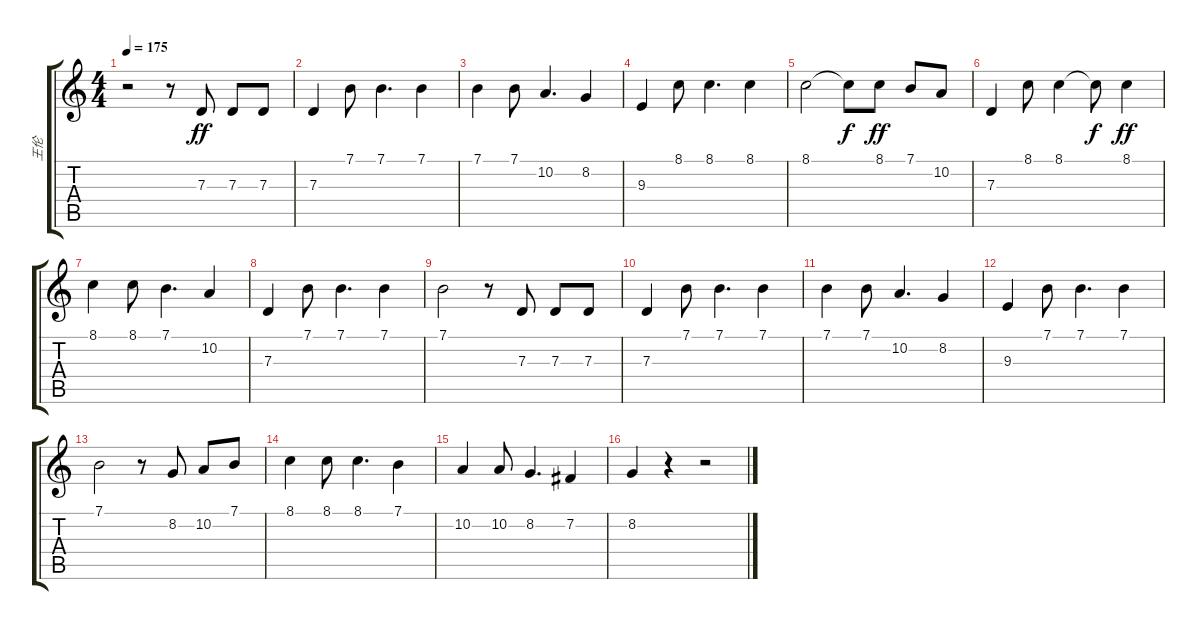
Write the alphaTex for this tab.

\track ("王伦" "王伦") {instrument flute}
\staff {score tabs}
\tuning (E4 B3 G3 D3 A2 E2) {hide}
\ts (4 4)
\tempo 175
\clef g2
\ks c
r.2{dy ff} r.8 7.3.8 7.3.8 7.3.8 |
7.3.4 7.1.8 7.1.4{d} 7.1.4 |
7.1.4 7.1.8 10.2.4{d} 8.2.4 |
9.3.4 8.1.8 8.1.4{d} 8.1.4 |
8.1.2 8.1{t}.8{dy f} 8.1.8{dy ff} 7.1.8 10.2.8 |
7.3.4 8.1.8 8.1.4 8.1{t}.8{dy f} 8.1.4{dy ff} |
8.1.4 8.1.8 7.1.4{d} 10.2.4 |
7.3.4 7.1.8 7.1.4{d} 7.1.4 |
7.1.2 r.8 7.3.8 7.3.8 7.3.8 |
7.3.4 7.1.8 7.1.4{d} 7.1.4 |
7.1.4 7.1.8 10.2.4{d} 8.2.4 |
9.3.4 7.1.8 7.1.4{d} 7.1.4 |
7.1.2{txt ""} r.8 8.2.8 10.2.8 7.1.8 |
8.1.4 8.1.8 8.1.4{d} 7.1.4 |
10.2.4 10.2.8 8.2.4{d} 7.2.4 |
8.2.4 r.4 r.2
